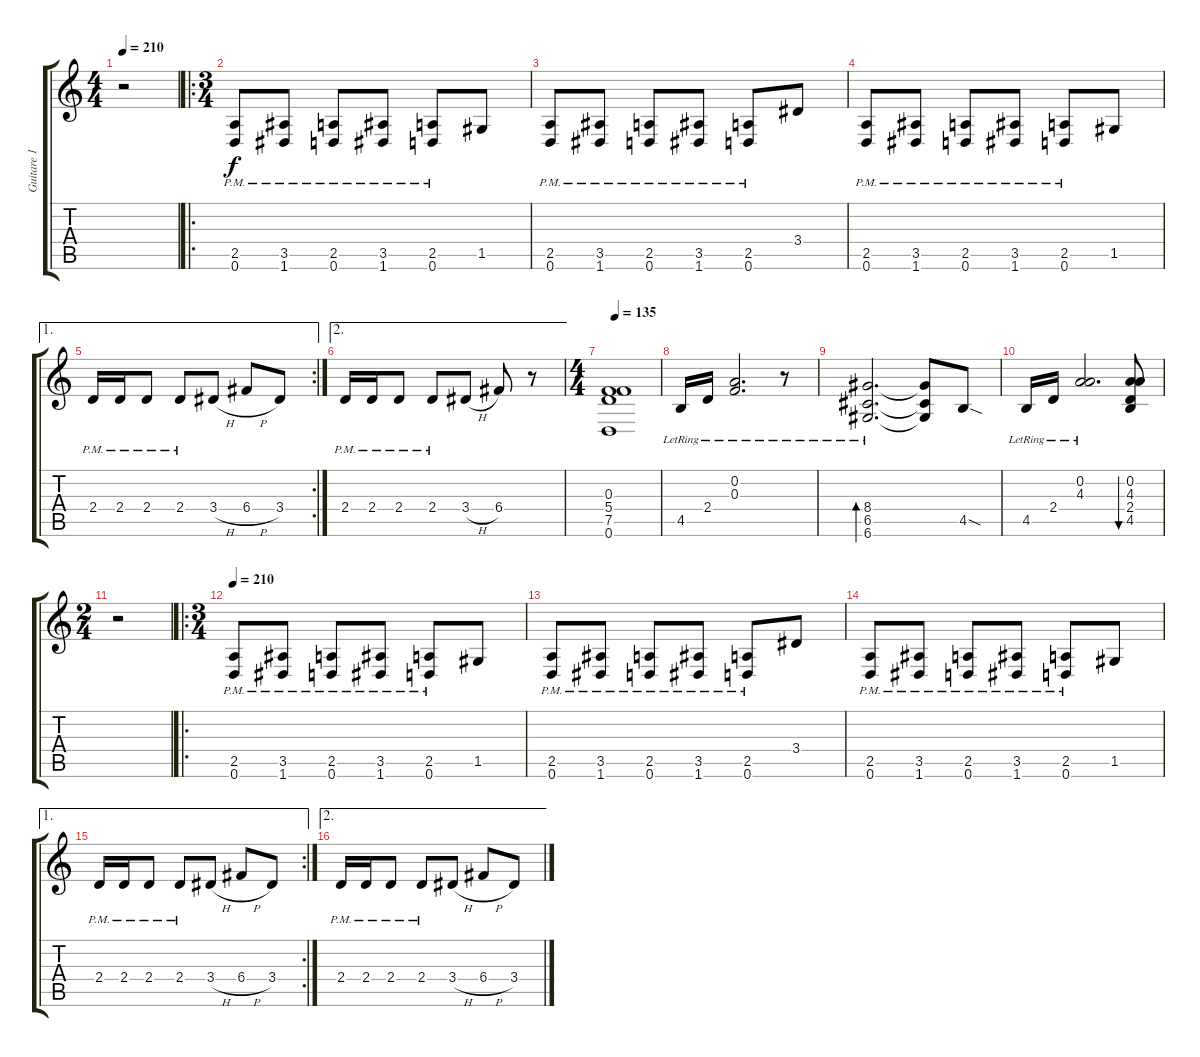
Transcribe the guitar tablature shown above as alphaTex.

\track ("Guitare 1" "Guitare 1") {instrument distortionguitar}
\staff {score tabs}
\tuning (D4 A3 F3 C3 G2 D2) {hide}
\ts (4 4)
\tempo 210
\clef g2
\ks c
r.2{dy f} |
\ro
\ts (3 4)
(2.5{pm} 0.6{pm}).8 (3.5{pm} 1.6{pm}).8 (2.5{pm} 0.6{pm}).8 (3.5{pm} 1.6{pm}).8 (2.5{pm} 0.6{pm}).8 1.5.8 |
(2.5{pm} 0.6{pm}).8 (3.5{pm} 1.6{pm}).8 (2.5{pm} 0.6{pm}).8 (3.5{pm} 1.6{pm}).8 (2.5{pm} 0.6{pm}).8 3.4.8 |
(2.5{pm} 0.6{pm}).8 (3.5{pm} 1.6{pm}).8 (2.5{pm} 0.6{pm}).8 (3.5{pm} 1.6{pm}).8 (2.5{pm} 0.6{pm}).8 1.5.8 |
\ae 1
\rc 2
2.4{pm}.16 2.4{pm}.16 2.4{pm}.8 2.4{pm}.8 3.4{h}.8 6.4{h}.8 3.4.8 |
\ae 2
2.4{pm}.16 2.4{pm}.16 2.4{pm}.8 2.4{pm}.8 3.4{h}.8 6.4.8 r.8 |
\ts (4 4)
\tempo 135
(0.3 5.4 7.5 0.6).1 |
4.5{lr}.16 2.4{lr}.16 (0.2{lr} 0.3{lr}).2{d} r.8 |
(8.4{lr} 6.5{lr} 6.6{lr}).2{d bd 30} (8.4{t} 6.5{t} 6.6{t}).8 4.5{sod}.8 |
4.5{lr}.16 2.4{lr}.16 (0.2{lr} 4.3{lr}).2{d} (0.2 4.3 2.4 4.5).8{bu 30} |
\ts (2 4)
r.2 |
\ro
\ts (3 4)
\tempo 210
(2.5{pm} 0.6{pm}).8 (3.5{pm} 1.6{pm}).8 (2.5{pm} 0.6{pm}).8 (3.5{pm} 1.6{pm}).8 (2.5{pm} 0.6{pm}).8 1.5.8 |
(2.5{pm} 0.6{pm}).8 (3.5{pm} 1.6{pm}).8 (2.5{pm} 0.6{pm}).8 (3.5{pm} 1.6{pm}).8 (2.5{pm} 0.6{pm}).8 3.4.8 |
(2.5{pm} 0.6{pm}).8 (3.5{pm} 1.6{pm}).8 (2.5{pm} 0.6{pm}).8 (3.5{pm} 1.6{pm}).8 (2.5{pm} 0.6{pm}).8 1.5.8 |
\ae 1
\rc 2
2.4{pm}.16 2.4{pm}.16 2.4{pm}.8 2.4{pm}.8 3.4{h}.8 6.4{h}.8 3.4.8 |
\ae 2
2.4{pm}.16 2.4{pm}.16 2.4{pm}.8 2.4{pm}.8 3.4{h}.8 6.4{h}.8 3.4.8
